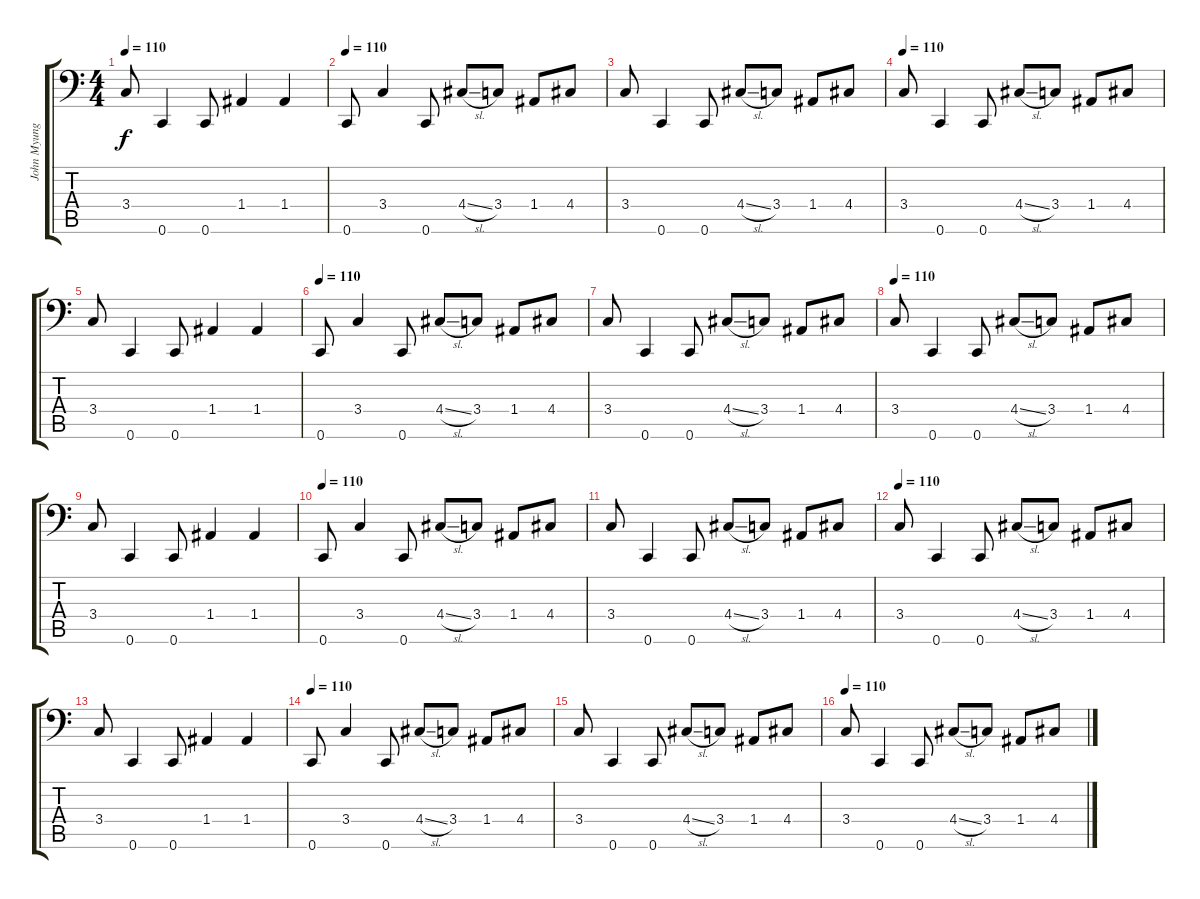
\track ("John Myung" "John Myung") {instrument electricbassfinger}
\staff {score tabs}
\tuning (C3 G2 D2 A1 E1 C1) {hide}
\ts (4 4)
\tempo 110
\clef f4
\ks c
3.4.8{dy f} 0.6.4 0.6.8 1.4.4 1.4.4 |
\tempo 110
0.6.8 3.4.4 0.6.8 4.4{sl}.8 3.4.8 1.4.8 4.4.8 |
3.4.8 0.6.4 0.6.8 4.4{sl}.8 3.4.8 1.4.8 4.4.8 |
\tempo 110
3.4.8 0.6.4 0.6.8 4.4{sl}.8 3.4.8 1.4.8 4.4.8 |
3.4.8 0.6.4 0.6.8 1.4.4 1.4.4 |
\tempo 110
0.6.8 3.4.4 0.6.8 4.4{sl}.8 3.4.8 1.4.8 4.4.8 |
3.4.8 0.6.4 0.6.8 4.4{sl}.8 3.4.8 1.4.8 4.4.8 |
\tempo 110
3.4.8 0.6.4 0.6.8 4.4{sl}.8 3.4.8 1.4.8 4.4.8 |
3.4.8 0.6.4 0.6.8 1.4.4 1.4.4 |
\tempo 110
0.6.8 3.4.4 0.6.8 4.4{sl}.8 3.4.8 1.4.8 4.4.8 |
3.4.8 0.6.4 0.6.8 4.4{sl}.8 3.4.8 1.4.8 4.4.8 |
\tempo 110
3.4.8 0.6.4 0.6.8 4.4{sl}.8 3.4.8 1.4.8 4.4.8 |
3.4.8 0.6.4 0.6.8 1.4.4 1.4.4 |
\tempo 110
0.6.8 3.4.4 0.6.8 4.4{sl}.8 3.4.8 1.4.8 4.4.8 |
3.4.8 0.6.4 0.6.8 4.4{sl}.8 3.4.8 1.4.8 4.4.8 |
\tempo 110
3.4.8 0.6.4 0.6.8 4.4{sl}.8 3.4.8 1.4.8 4.4.8
